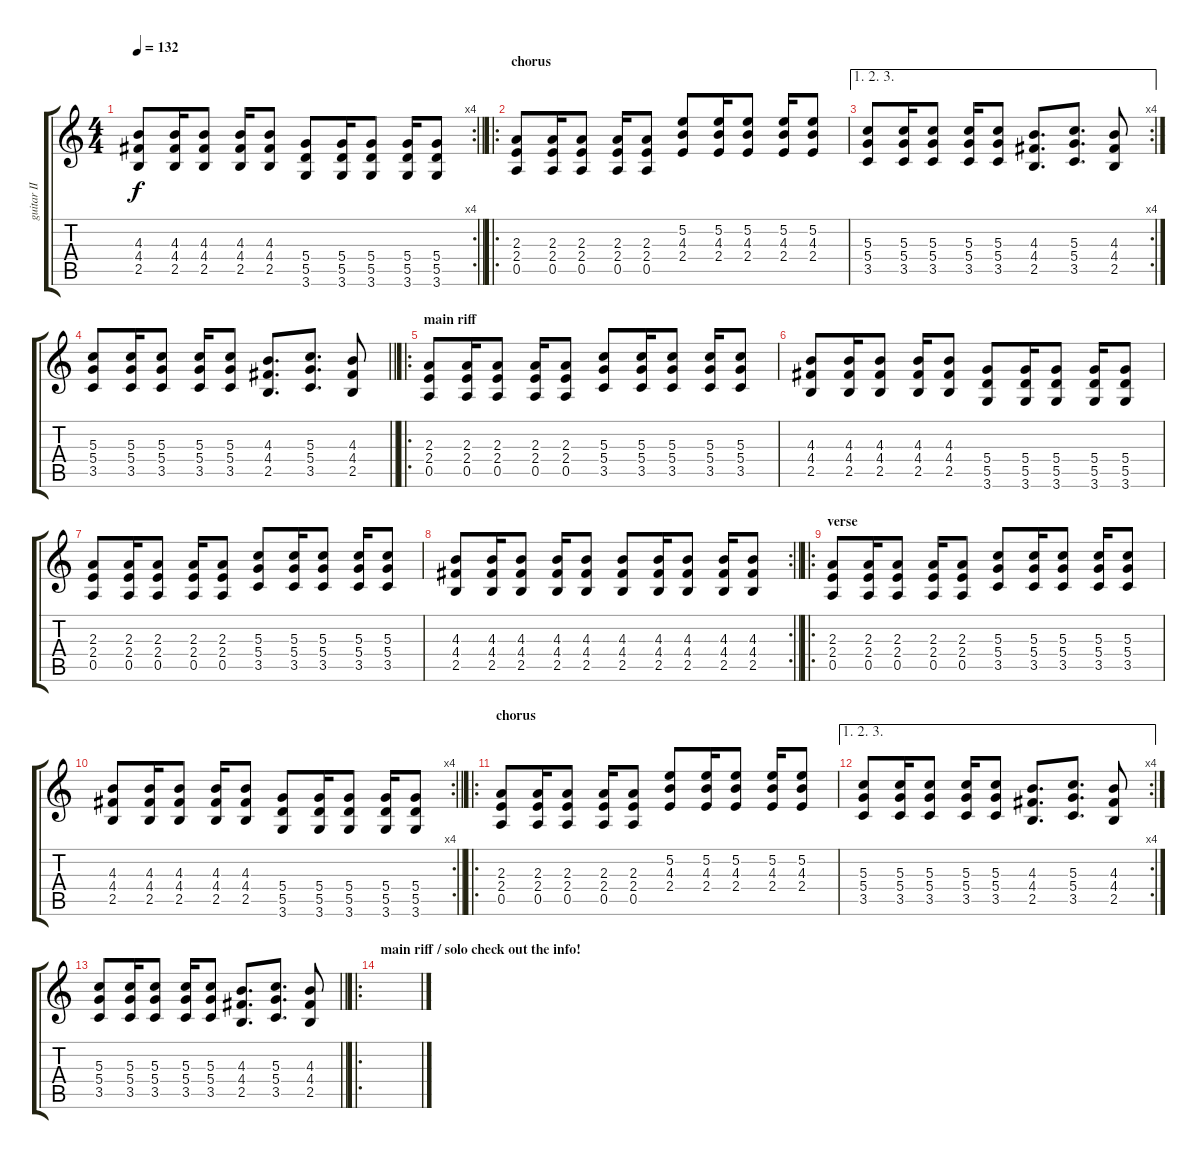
\track ("guitar II" "guitar II") {instrument distortionguitar}
\staff {score tabs}
\tuning (E4 B3 G3 D3 A2 E2) {hide}
\rc 4
\ts (4 4)
\tempo 132
\clef g2
\barLineRight lightlight
\ks c
(4.3 4.4 2.5).8{dy f} (4.3 4.4 2.5).16 (4.3 4.4 2.5).8 (4.3 4.4 2.5).16 (4.3 4.4 2.5).8 (5.4 5.5 3.6).8 (5.4 5.5 3.6).16 (5.4 5.5 3.6).8 (5.4 5.5 3.6).16 (5.4 5.5 3.6).8 |
\ro
\section ("" "chorus")
(2.3 2.4 0.5).8 (2.3 2.4 0.5).16 (2.3 2.4 0.5).8 (2.3 2.4 0.5).16 (2.3 2.4 0.5).8 (5.2 4.3 2.4).8 (5.2 4.3 2.4).16 (5.2 4.3 2.4).8 (5.2 4.3 2.4).16 (5.2 4.3 2.4).8 |
\ae (1 2 3)
\rc 4
(5.3 5.4 3.5).8 (5.3 5.4 3.5).16 (5.3 5.4 3.5).8 (5.3 5.4 3.5).16 (5.3 5.4 3.5).8 (4.3 4.4 2.5).8{d} (5.3 5.4 3.5).8{d} (4.3 4.4 2.5).8 |
\barLineRight lightlight
(5.3 5.4 3.5).8 (5.3 5.4 3.5).16 (5.3 5.4 3.5).8 (5.3 5.4 3.5).16 (5.3 5.4 3.5).8 (4.3 4.4 2.5).8{d} (5.3 5.4 3.5).8{d} (4.3 4.4 2.5).8 |
\ro
\section ("" "main riff")
(2.3 2.4 0.5).8 (2.3 2.4 0.5).16 (2.3 2.4 0.5).8 (2.3 2.4 0.5).16 (2.3 2.4 0.5).8 (5.3 5.4 3.5).8 (5.3 5.4 3.5).16 (5.3 5.4 3.5).8 (5.3 5.4 3.5).16 (5.3 5.4 3.5).8 |
(4.3 4.4 2.5).8 (4.3 4.4 2.5).16 (4.3 4.4 2.5).8 (4.3 4.4 2.5).16 (4.3 4.4 2.5).8 (5.4 5.5 3.6).8 (5.4 5.5 3.6).16 (5.4 5.5 3.6).8 (5.4 5.5 3.6).16 (5.4 5.5 3.6).8 |
(2.3 2.4 0.5).8 (2.3 2.4 0.5).16 (2.3 2.4 0.5).8 (2.3 2.4 0.5).16 (2.3 2.4 0.5).8 (5.3 5.4 3.5).8 (5.3 5.4 3.5).16 (5.3 5.4 3.5).8 (5.3 5.4 3.5).16 (5.3 5.4 3.5).8 |
\rc 2
\barLineRight lightlight
(4.3 4.4 2.5).8 (4.3 4.4 2.5).16 (4.3 4.4 2.5).8 (4.3 4.4 2.5).16 (4.3 4.4 2.5).8 (4.3 4.4 2.5).8 (4.3 4.4 2.5).16 (4.3 4.4 2.5).8 (4.3 4.4 2.5).16 (4.3 4.4 2.5).8 |
\ro
\section ("" "verse")
(2.3 2.4 0.5).8 (2.3 2.4 0.5).16 (2.3 2.4 0.5).8 (2.3 2.4 0.5).16 (2.3 2.4 0.5).8 (5.3 5.4 3.5).8 (5.3 5.4 3.5).16 (5.3 5.4 3.5).8 (5.3 5.4 3.5).16 (5.3 5.4 3.5).8 |
\rc 4
\barLineRight lightlight
(4.3 4.4 2.5).8 (4.3 4.4 2.5).16 (4.3 4.4 2.5).8 (4.3 4.4 2.5).16 (4.3 4.4 2.5).8 (5.4 5.5 3.6).8 (5.4 5.5 3.6).16 (5.4 5.5 3.6).8 (5.4 5.5 3.6).16 (5.4 5.5 3.6).8 |
\ro
\section ("" "chorus")
(2.3 2.4 0.5).8 (2.3 2.4 0.5).16 (2.3 2.4 0.5).8 (2.3 2.4 0.5).16 (2.3 2.4 0.5).8 (5.2 4.3 2.4).8 (5.2 4.3 2.4).16 (5.2 4.3 2.4).8 (5.2 4.3 2.4).16 (5.2 4.3 2.4).8 |
\ae (1 2 3)
\rc 4
(5.3 5.4 3.5).8 (5.3 5.4 3.5).16 (5.3 5.4 3.5).8 (5.3 5.4 3.5).16 (5.3 5.4 3.5).8 (4.3 4.4 2.5).8{d} (5.3 5.4 3.5).8{d} (4.3 4.4 2.5).8 |
\barLineRight lightlight
(5.3 5.4 3.5).8 (5.3 5.4 3.5).16 (5.3 5.4 3.5).8 (5.3 5.4 3.5).16 (5.3 5.4 3.5).8 (4.3 4.4 2.5).8{d} (5.3 5.4 3.5).8{d} (4.3 4.4 2.5).8 |
\ro
\section ("" "main riff / solo check out the info!")
